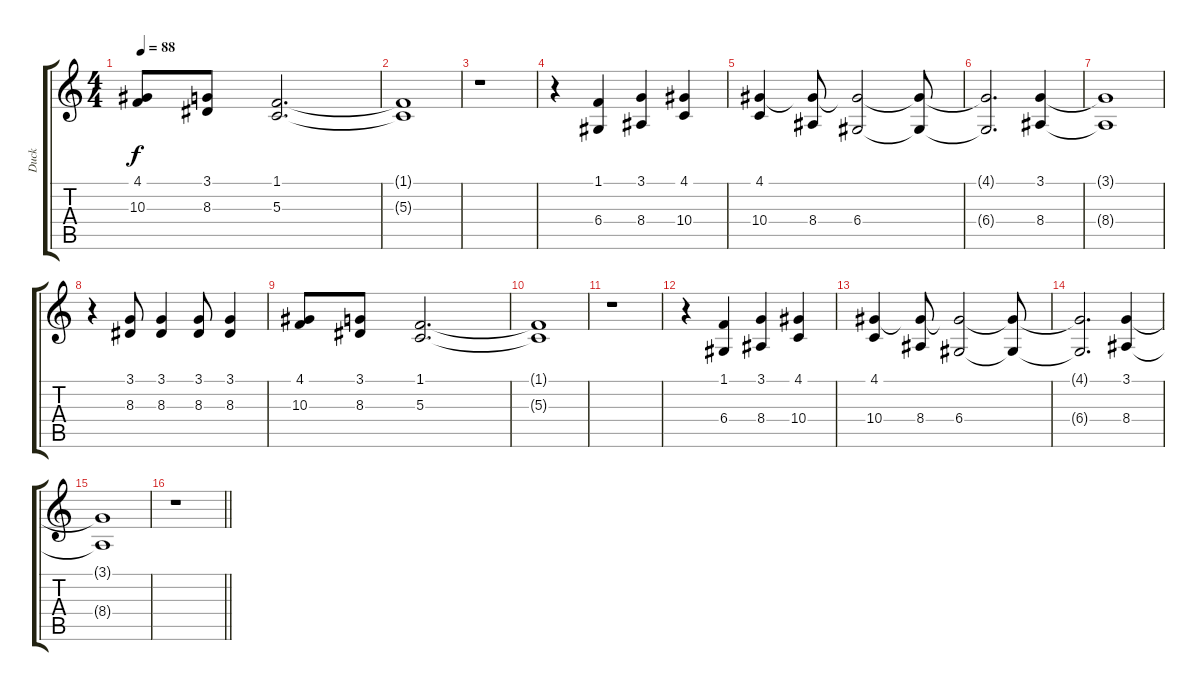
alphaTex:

\track ("Duck" "Duck") {solo instrument acousticgrandpiano}
\staff {score tabs}
\tuning (E4 B3 G3 D3 A2 E2) {hide}
\ts (4 4)
\tempo 88
\clef g2
\ks c
(4.1 10.3).8{dy f} (3.1 8.3).8 (1.1 5.3).2{d} |
(1.1{t} 5.3{t}).1 |
r.1 |
r.4 (1.1 6.4).4 (3.1 8.4).4 (4.1 10.4).4 |
(4.1 10.4).4 (4.1{t} 8.4).8 (4.1{t} 6.4).2 (4.1{t} 6.4{t}).8 |
(4.1{t} 6.4{t}).2{d} (3.1 8.4).4 |
(3.1{t} 8.4{t}).1 |
r.4 (3.1 8.3).8 (3.1 8.3).4 (3.1 8.3).8 (3.1 8.3).4 |
(4.1 10.3).8 (3.1 8.3).8 (1.1 5.3).2{d} |
(1.1{t} 5.3{t}).1 |
r.1 |
r.4 (1.1 6.4).4 (3.1 8.4).4 (4.1 10.4).4 |
(4.1 10.4).4 (4.1{t} 8.4).8 (4.1{t} 6.4).2 (4.1{t} 6.4{t}).8 |
(4.1{t} 6.4{t}).2{d} (3.1 8.4).4 |
(3.1{t} 8.4{t}).1 |
\barLineRight lightlight
r.1
